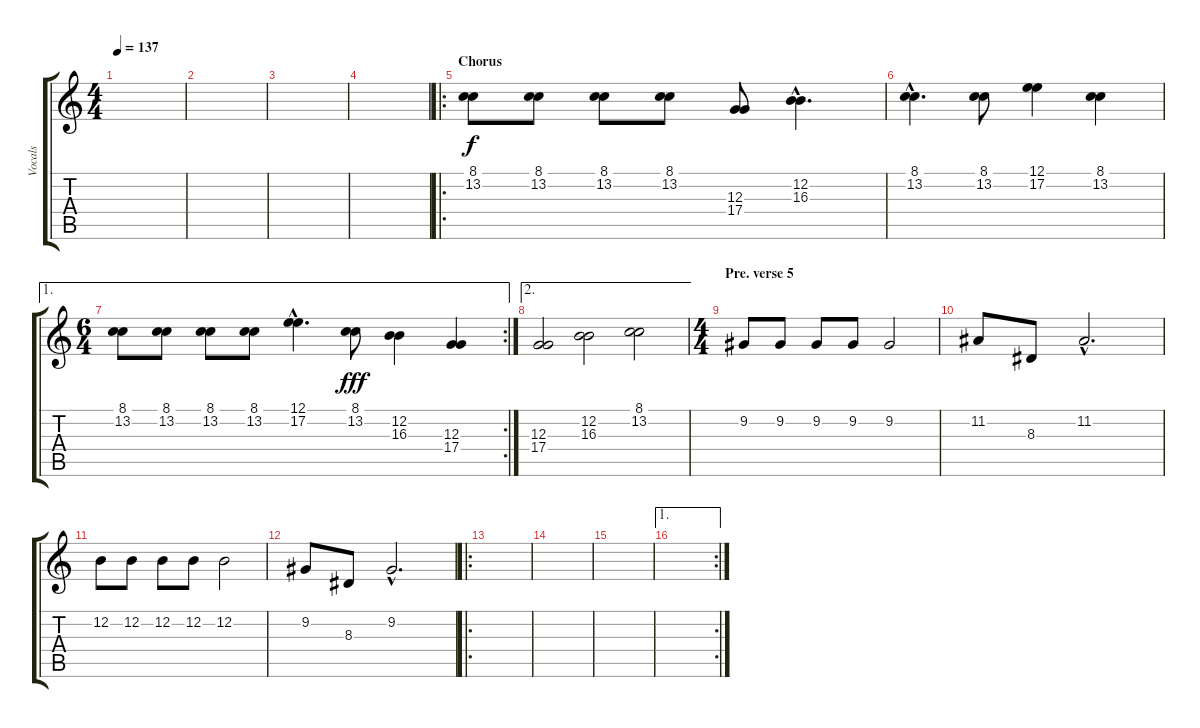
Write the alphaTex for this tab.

\track ("Vocals" "Vocals") {instrument lead6voice}
\staff {score tabs}
\tuning (E4 B3 G3 D3 A2 E2) {hide}
\ts (4 4)
\tempo 137
\clef g2
\ks c
|
|
|
|
\ro
\section ("" "Chorus")
(8.1 13.2).8 (8.1 13.2).8 (8.1 13.2).8 (8.1 13.2).8 (12.3 17.4).8 (12.2{hac} 16.3{hac}).4{d} |
(8.1{hac} 13.2{hac}).4{d} (8.1 13.2).8 (12.1 17.2).4 (8.1 13.2).4 |
\ae 1
\rc 2
\ts (6 4)
(8.1 13.2).8 (8.1 13.2).8 (8.1 13.2).8 (8.1 13.2).8 (12.1{hac} 17.2{hac}).4{d dy f} (8.1 13.2).8{dy fff} (12.2 16.3).4 (12.3 17.4).4 |
\ae 2
(12.3 17.4).2 (12.2 16.3).2 (8.1 13.2).2 |
\ts (4 4)
\section ("" "Pre. verse 5")
9.2.8 9.2.8 9.2.8 9.2.8 9.2.2 |
11.2.8 8.3.8 11.2{hac}.2{d} |
12.2.8 12.2.8 12.2.8 12.2.8 12.2.2 |
9.2.8 8.3.8 9.2{hac}.2{d} |
\ro
|
|
|
\ae 1
\rc 2
